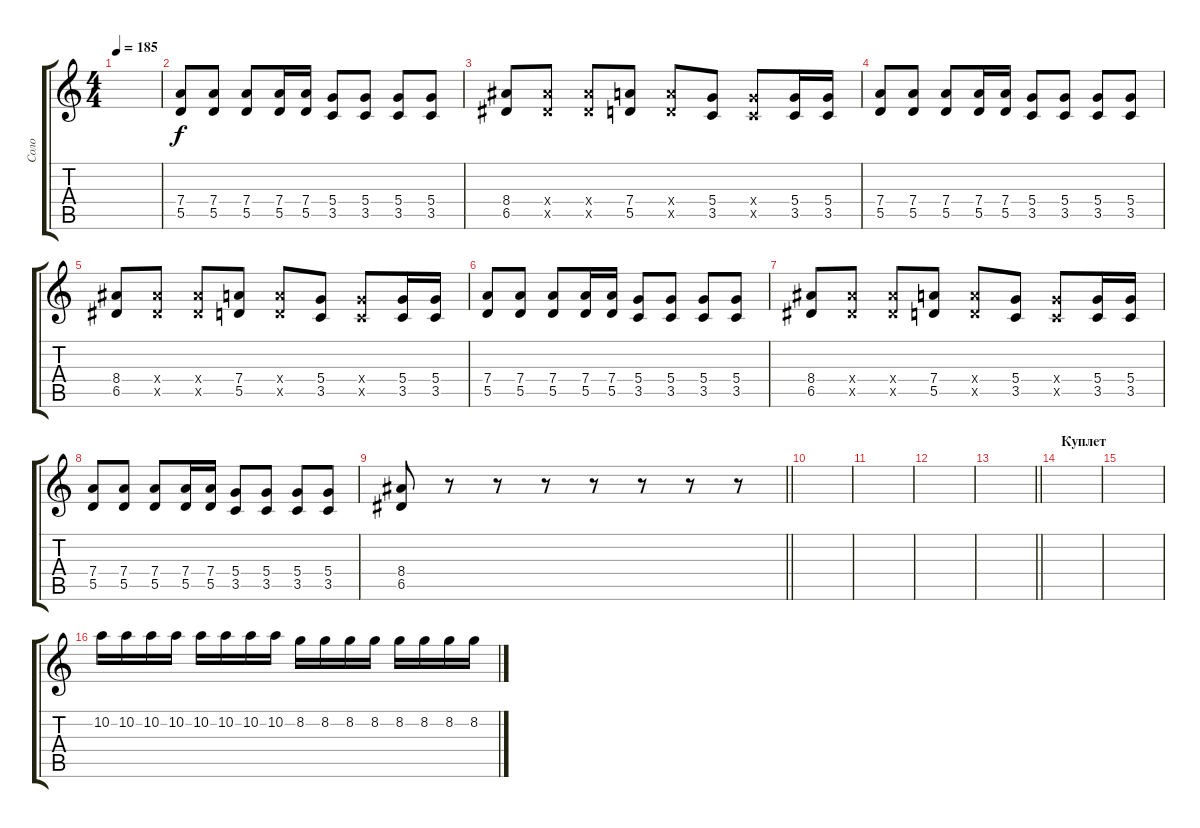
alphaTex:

\track ("Соло" "Соло") {instrument electricguitarclean}
\staff {score tabs}
\tuning (E4 B3 G3 D3 A2 E2) {hide}
\ts (4 4)
\tempo 185
\clef g2
\ks c
|
(7.4 5.5).8{instrument electricguitarclean} (7.4 5.5).8 (7.4 5.5).8 (7.4 5.5).16 (7.4 5.5).16 (5.4 3.5).8 (5.4 3.5).8 (5.4 3.5).8 (5.4 3.5).8 |
(8.4 6.5).8 (8.4{x} 6.5{x}).8 (8.4{x} 6.5{x}).8 (7.4 5.5).8 (7.4{x} 5.5{x}).8 (5.4 3.5).8 (5.4{x} 3.5{x}).8 (5.4 3.5).16 (5.4 3.5).16 |
(7.4 5.5).8 (7.4 5.5).8 (7.4 5.5).8 (7.4 5.5).16 (7.4 5.5).16 (5.4 3.5).8 (5.4 3.5).8 (5.4 3.5).8 (5.4 3.5).8 |
(8.4 6.5).8 (8.4{x} 6.5{x}).8 (8.4{x} 6.5{x}).8 (7.4 5.5).8 (7.4{x} 5.5{x}).8 (5.4 3.5).8 (5.4{x} 3.5{x}).8 (5.4 3.5).16 (5.4 3.5).16 |
(7.4 5.5).8 (7.4 5.5).8 (7.4 5.5).8 (7.4 5.5).16 (7.4 5.5).16 (5.4 3.5).8 (5.4 3.5).8 (5.4 3.5).8 (5.4 3.5).8 |
(8.4 6.5).8 (8.4{x} 6.5{x}).8 (8.4{x} 6.5{x}).8 (7.4 5.5).8 (7.4{x} 5.5{x}).8 (5.4 3.5).8 (5.4{x} 3.5{x}).8 (5.4 3.5).16 (5.4 3.5).16 |
(7.4 5.5).8 (7.4 5.5).8 (7.4 5.5).8 (7.4 5.5).16 (7.4 5.5).16 (5.4 3.5).8 (5.4 3.5).8 (5.4 3.5).8 (5.4 3.5).8 |
\barLineRight lightlight
(8.4 6.5).8 r.8 r.8 r.8 r.8 r.8 r.8 r.8 |
\section ("" " ")
|
|
|
\barLineRight lightlight
|
\section ("" "Куплет")
|
|
10.2.16{instrument overdrivenguitar} 10.2.16 10.2.16 10.2.16 10.2.16 10.2.16 10.2.16 10.2.16 8.2.16 8.2.16 8.2.16 8.2.16 8.2.16 8.2.16 8.2.16 8.2.16
